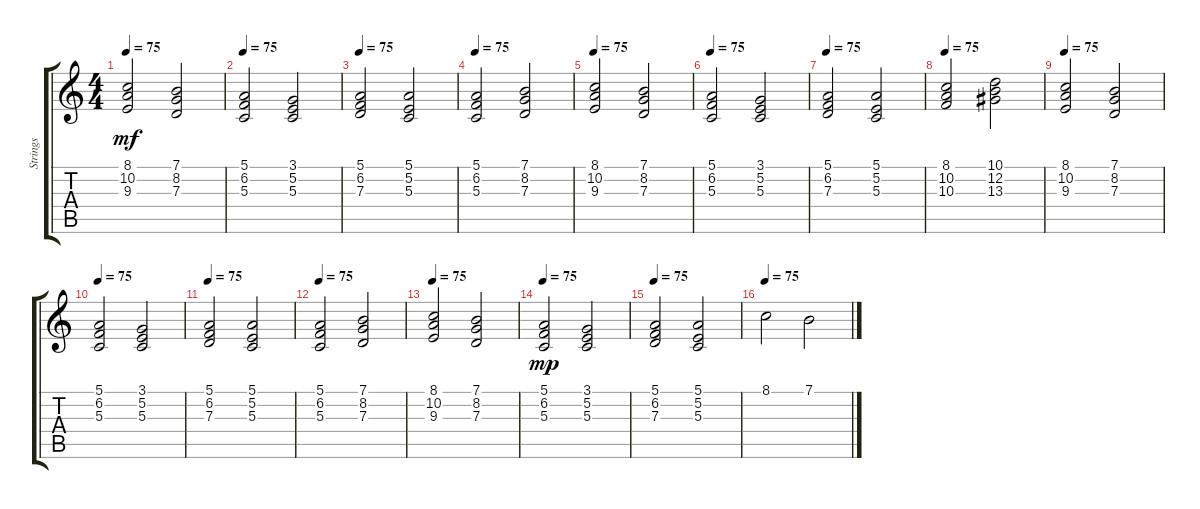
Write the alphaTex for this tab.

\track ("Strings" "Strings") {instrument tremolostrings}
\staff {score tabs}
\tuning (E4 B3 G3 D3 A2 E2) {hide}
\ts (4 4)
\tempo 75
\clef g2
\ks c
(8.1 10.2 9.3).2{dy mf} (7.1 8.2 7.3).2 |
\tempo 75
(5.1 6.2 5.3).2 (3.1 5.2 5.3).2 |
\tempo 75
(5.1 6.2 7.3).2 (5.1 5.2 5.3).2 |
\tempo 75
(5.1 6.2 5.3).2 (7.1 8.2 7.3).2 |
\tempo 75
(8.1 10.2 9.3).2 (7.1 8.2 7.3).2 |
\tempo 75
(5.1 6.2 5.3).2 (3.1 5.2 5.3).2 |
\tempo 75
(5.1 6.2 7.3).2 (5.1 5.2 5.3).2 |
\tempo 75
(8.1 10.2 10.3).2 (10.1 12.2 13.3).2 |
\tempo 75
(8.1 10.2 9.3).2 (7.1 8.2 7.3).2 |
\tempo 75
(5.1 6.2 5.3).2 (3.1 5.2 5.3).2 |
\tempo 75
(5.1 6.2 7.3).2 (5.1 5.2 5.3).2 |
\tempo 75
(5.1 6.2 5.3).2 (7.1 8.2 7.3).2 |
\tempo 75
(8.1 10.2 9.3).2 (7.1 8.2 7.3).2 |
\tempo 75
(5.1 6.2 5.3).2{dy mp} (3.1 5.2 5.3).2 |
\tempo 75
(5.1 6.2 7.3).2 (5.1 5.2 5.3).2 |
\tempo 75
8.1.2 7.1.2
